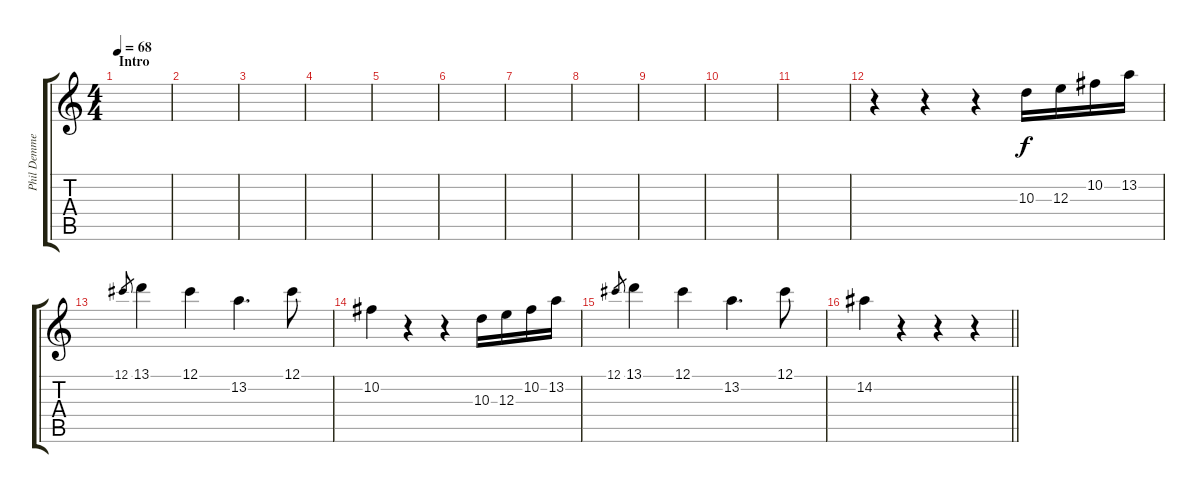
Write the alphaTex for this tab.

\track ("Phil Demmel - Acoustic guitar" "Phil Demme") {instrument acousticguitarsteel}
\staff {score tabs}
\tuning (Db4 Ab3 E3 B2 Gb2 B1) {hide}
\ts (4 4)
\section ("" "Intro")
\tempo 68
\clef g2
\ks c
|
|
|
|
|
|
|
|
|
|
|
r.4 r.4 r.4 10.3.16 12.3.16 10.2.16 13.2.16 |
12.1.8{gr} 13.1.4 12.1.4 13.2.4{d} 12.1.8 |
10.2.4 r.4 r.4 10.3.16 12.3.16 10.2.16 13.2.16 |
12.1.8{gr} 13.1.4 12.1.4 13.2.4{d} 12.1.8 |
\barLineRight lightlight
14.2.4 r.4 r.4 r.4
